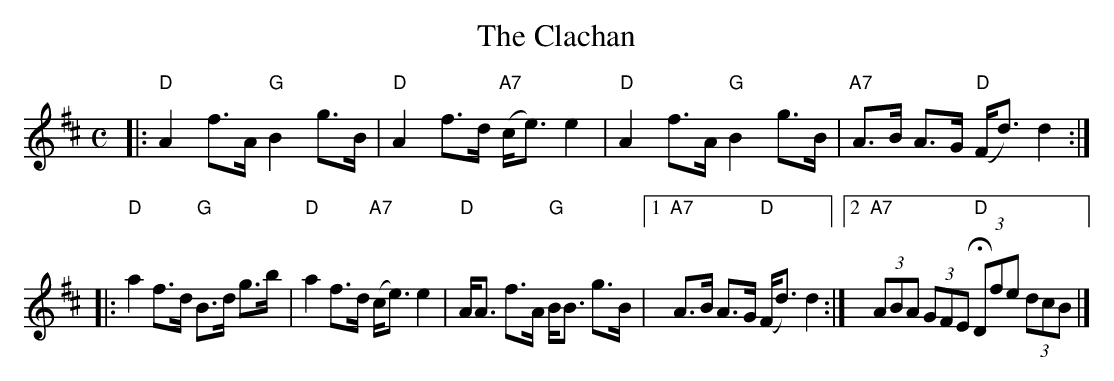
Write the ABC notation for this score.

X:1
T: Clachan, The
M: C
L: 1/8
K: D
|: "D"A2  f>A "G"B2  g>B |  "D" A2  f>d "A7"(c<e) e2 \
|  "D"A2  f>A "G"B2  g>B |  "A7"A>B A>G "D" (F<d) d2 :|
|: "D"a2  f>d "G"B>d g>b |  "D" a2  f>d "A7"(c<e) e2 \
|  "D"A<A f>A "G"B<B g>B |1 "A7"A>B A>G "D" (F<d) d2 :|2 "A7"(3ABA (3GFE "D"H(3Dfe (3dcB |]
